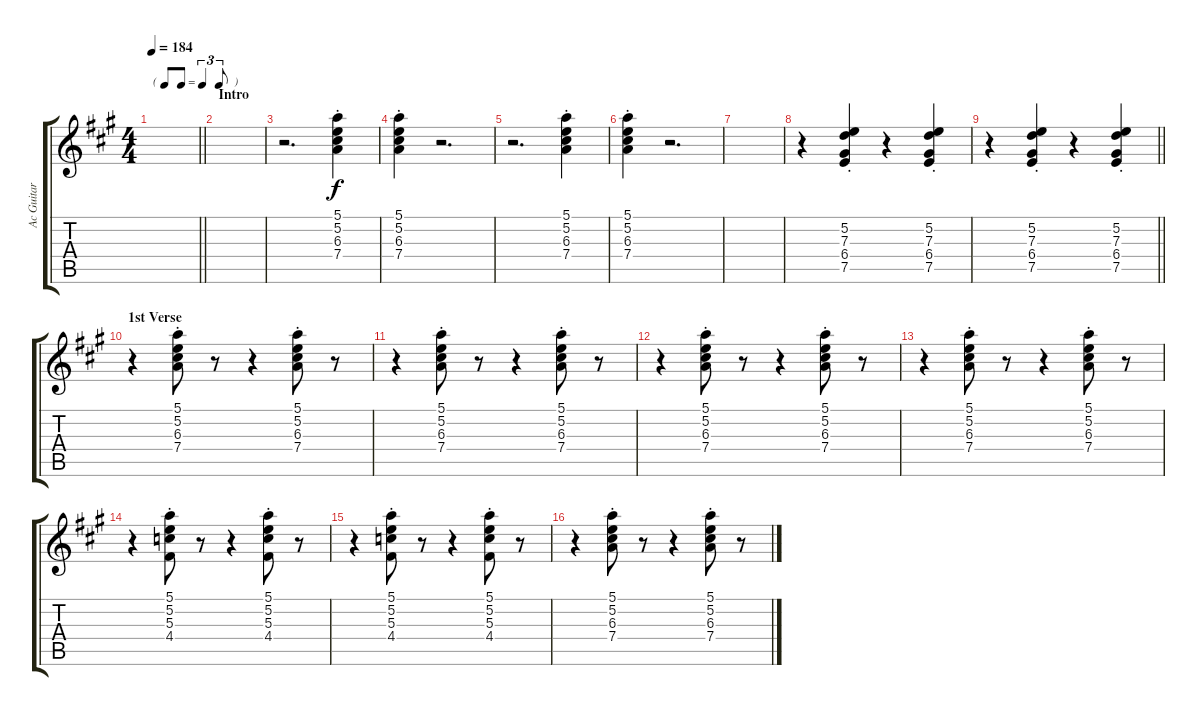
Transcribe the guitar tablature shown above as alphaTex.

\track ("Ac Guitar" "Ac Guitar") {instrument acousticguitarsteel}
\staff {score tabs}
\tuning (E4 B3 G3 D3 A2 E2) {hide}
\ts (4 4)
\tf triplet8th
\tempo 184
\clef g2
\barLineRight lightlight
\ks a
|
\section ("" "Intro")
|
r.2{d} (5.1{st} 5.2{st} 6.3{st} 7.4{st}).4 |
(5.1{st} 5.2{st} 6.3{st} 7.4{st}).4 r.2{d} |
r.2{d} (5.1{st} 5.2{st} 6.3{st} 7.4{st}).4 |
(5.1{st} 5.2{st} 6.3{st} 7.4{st}).4 r.2{d} |
|
r.4 (5.2{st} 7.3{st} 6.4{st} 7.5{st}).4 r.4 (5.2{st} 7.3{st} 6.4{st} 7.5{st}).4 |
\barLineRight lightlight
r.4 (5.2{st} 7.3{st} 6.4{st} 7.5{st}).4 r.4 (5.2{st} 7.3{st} 6.4{st} 7.5{st}).4 |
\section ("" "1st Verse")
r.4 (5.1{st} 5.2{st} 6.3{st} 7.4{st}).8 r.8 r.4 (5.1{st} 5.2{st} 6.3{st} 7.4{st}).8 r.8 |
r.4 (5.1{st} 5.2{st} 6.3{st} 7.4{st}).8 r.8 r.4 (5.1{st} 5.2{st} 6.3{st} 7.4{st}).8 r.8 |
r.4 (5.1{st} 5.2{st} 6.3{st} 7.4{st}).8 r.8 r.4 (5.1{st} 5.2{st} 6.3{st} 7.4{st}).8 r.8 |
r.4 (5.1{st} 5.2{st} 6.3{st} 7.4{st}).8 r.8 r.4 (5.1{st} 5.2{st} 6.3{st} 7.4{st}).8 r.8 |
r.4 (5.1{st} 5.2{st} 5.3{st} 4.4{st}).8 r.8 r.4 (5.1{st} 5.2{st} 5.3{st} 4.4{st}).8 r.8 |
r.4 (5.1{st} 5.2{st} 5.3{st} 4.4{st}).8 r.8 r.4 (5.1{st} 5.2{st} 5.3{st} 4.4{st}).8 r.8 |
r.4 (5.1{st} 5.2{st} 6.3{st} 7.4{st}).8 r.8 r.4 (5.1{st} 5.2{st} 6.3{st} 7.4{st}).8 r.8
